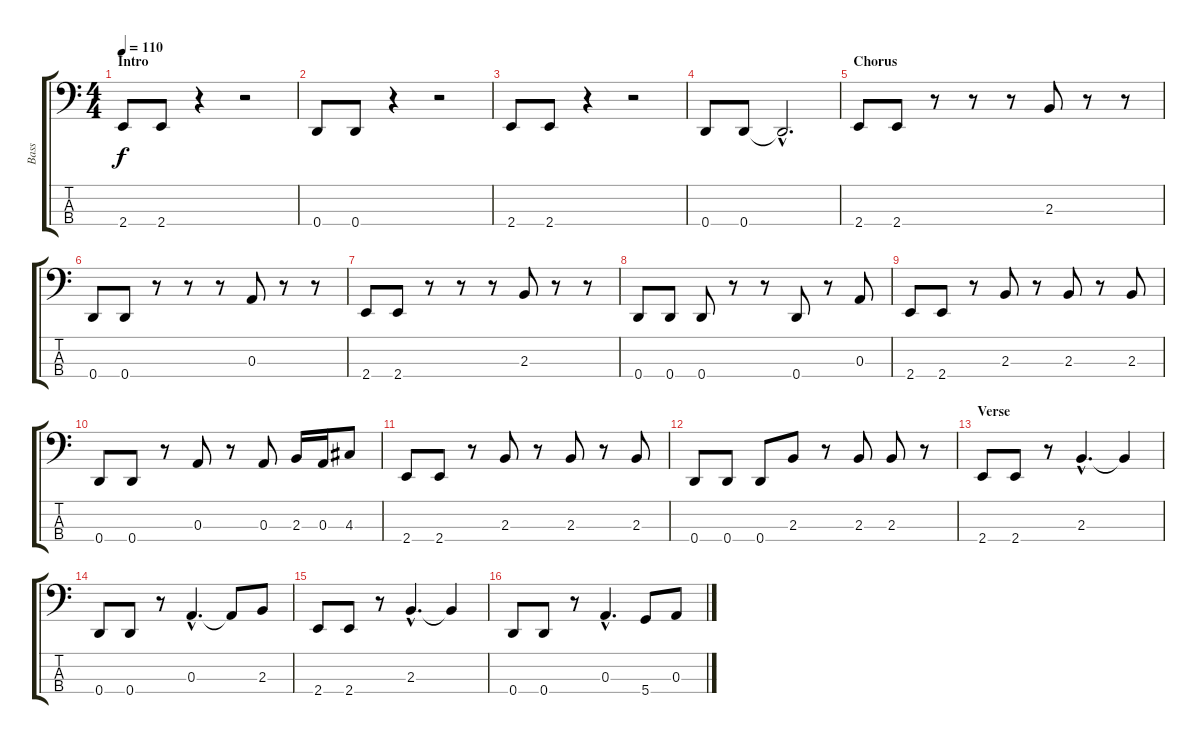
\track ("Bass" "Bass") {instrument electricbassfinger}
\staff {score tabs}
\tuning (G2 D2 A1 D1) {hide}
\ts (4 4)
\section ("" "Intro")
\tempo 110
\clef f4
\ks c
2.4.8{dy f instrument electricbassfinger} 2.4.8 r.4 r.2 |
0.4.8 0.4.8 r.4 r.2 |
2.4.8 2.4.8 r.4 r.2 |
0.4.8 0.4.8 0.4{hac t}.2{d} |
\section ("" "Chorus")
2.4.8 2.4.8 r.8 r.8 r.8 2.3.8 r.8 r.8 |
0.4.8 0.4.8 r.8 r.8 r.8 0.3.8 r.8 r.8 |
2.4.8 2.4.8 r.8 r.8 r.8 2.3.8 r.8 r.8 |
0.4.8 0.4.8 0.4.8 r.8 r.8 0.4.8 r.8 0.3.8 |
2.4.8 2.4.8 r.8 2.3.8 r.8 2.3.8 r.8 2.3.8 |
0.4.8 0.4.8 r.8 0.3.8 r.8 0.3.8 2.3.16 0.3.16 4.3.8 |
2.4.8 2.4.8 r.8 2.3.8 r.8 2.3.8 r.8 2.3.8 |
0.4.8 0.4.8 0.4.8 2.3.8 r.8 2.3.8 2.3.8 r.8 |
\section ("" "Verse")
2.4.8 2.4.8 r.8 2.3{hac}.4{d} 2.3{t}.4 |
0.4.8 0.4.8 r.8 0.3{hac}.4{d} 0.3{t}.8 2.3.8 |
2.4.8 2.4.8 r.8 2.3{hac}.4{d} 2.3{t}.4 |
0.4.8 0.4.8 r.8 0.3{hac}.4{d} 5.4.8 0.3.8
